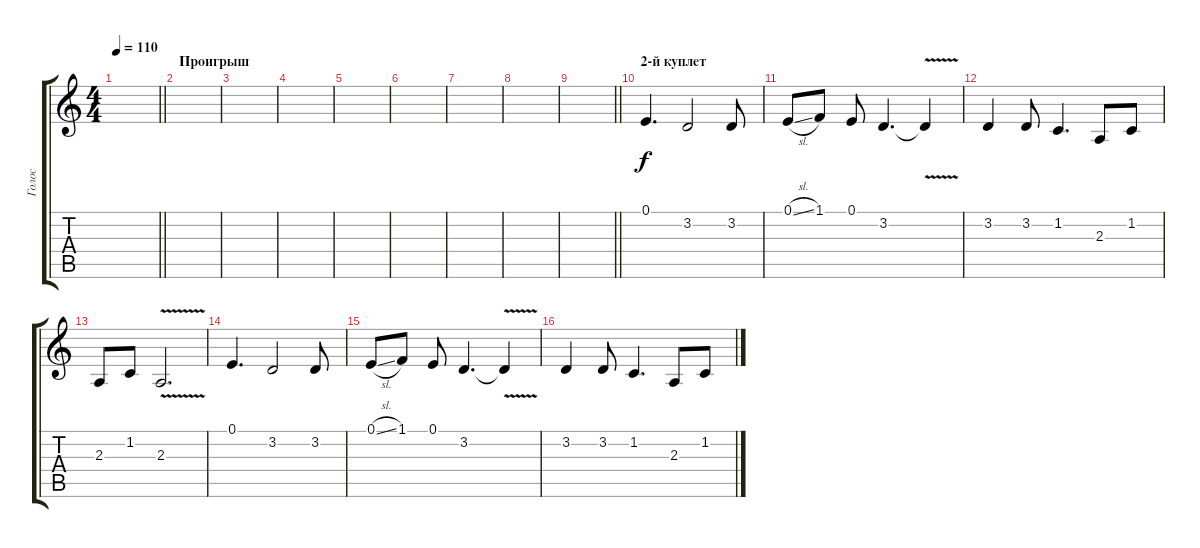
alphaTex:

\track ("Голос" "Голос") {instrument flute}
\staff {score tabs}
\tuning (E4 B3 G3 D3 A2 E2) {hide}
\ts (4 4)
\tempo 110
\clef g2
\barLineRight lightlight
\ks c
|
\section ("" "Проигрыш")
|
|
|
|
|
|
|
\barLineRight lightlight
|
\section ("" "2-й куплет")
0.1.4{d} 3.2.2 3.2.8 |
0.1{sl}.8 1.1.8 0.1.8 3.2.4{d} 3.2{v t}.4 |
3.2.4 3.2.8 1.2.4{d} 2.3.8 1.2.8 |
2.3.8 1.2.8 2.3{v}.2{d} |
0.1.4{d} 3.2.2 3.2.8 |
0.1{sl}.8 1.1.8 0.1.8 3.2.4{d} 3.2{v t}.4 |
3.2.4 3.2.8 1.2.4{d} 2.3.8 1.2.8
